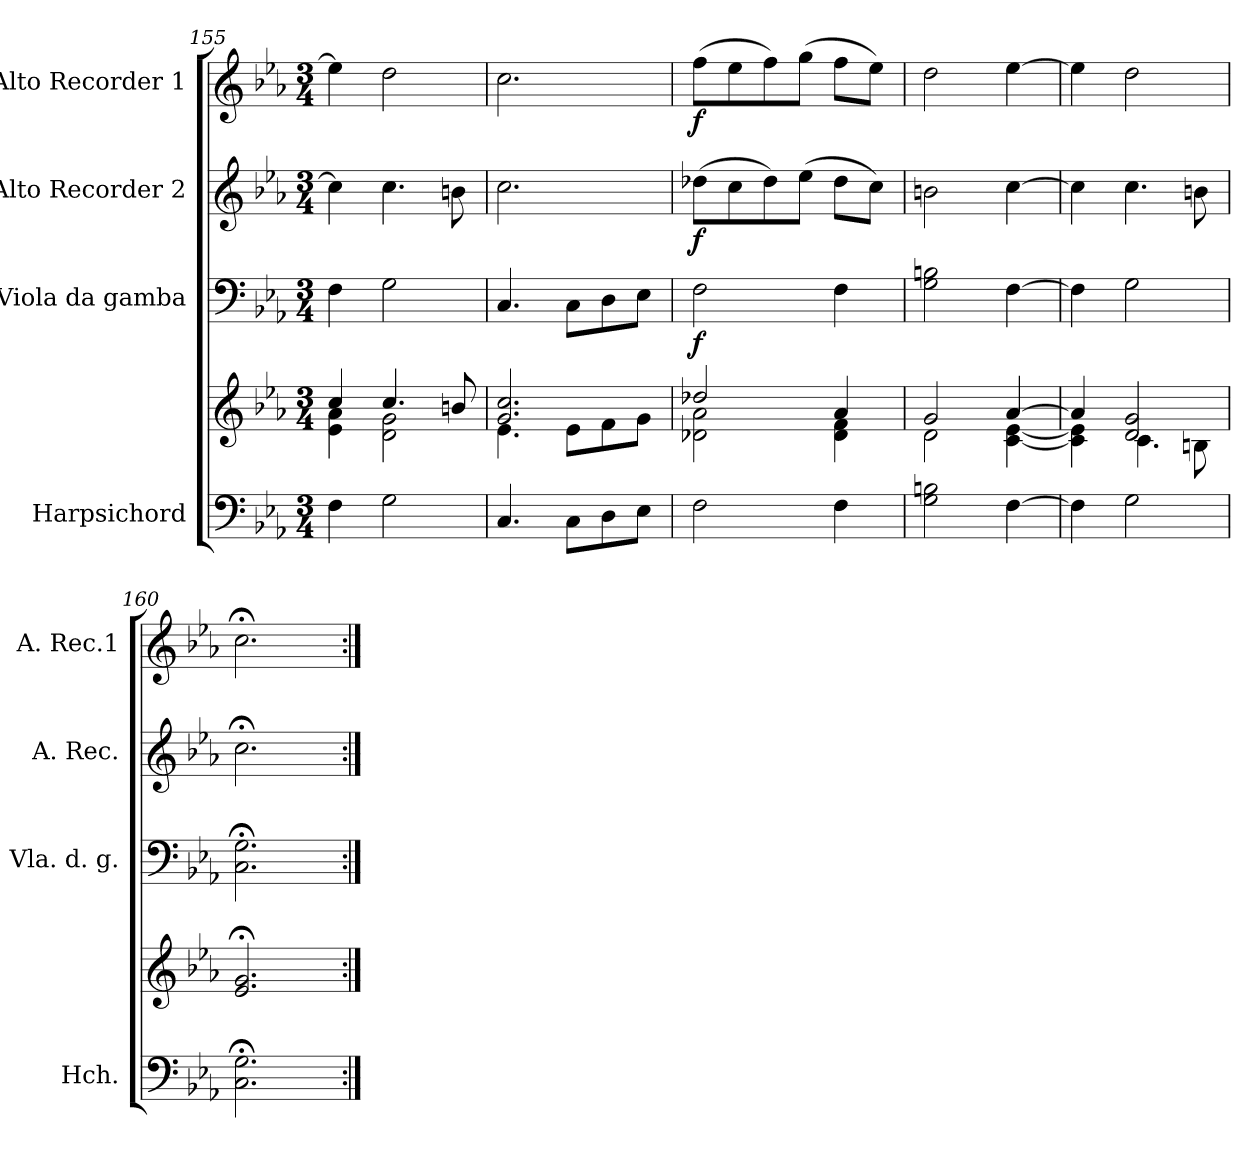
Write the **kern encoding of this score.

**kern	**kern	**kern	**dynam	**kern	**dynam	**kern	**dynam
*part4	*part4	*part3	*part3	*part2	*part2	*part1	*part1
*staff5	*staff4	*staff3	*staff3	*staff2	*staff2	*staff1	*staff1
*I"Harpsichord	*	*I"Viola da gamba	*	*I"Alto Recorder 2	*	*I"Alto Recorder 1	*
*I'Hch.	*	*I'Vla. d. g.	*	*I'A. Rec.	*	*I'A. Rec.1	*
*clefF4	*clefG2	*clefF4	*	*clefG2	*	*clefG2	*
*k[b-e-a-]	*k[b-e-a-]	*k[b-e-a-]	*	*k[b-e-a-]	*	*k[b-e-a-]	*
*M3/4	*M3/4	*M3/4	*	*M3/4	*	*M3/4	*
=155	=155	=155	=155	=155	=155	=155	=155
*	*^	*	*	*	*	*	*
4F\	4cc/	4e-\ 4a-\	4F\	.	4cc\]	.	4ee-\]	.
2G\	4.cc/	2d\ 2g\	2G\	.	4.cc\	.	2dd\	.
.	8bn/	.	.	.	8bn\	.	.	.
=156	=156	=156	=156	=156	=156	=156	=156	=156
4.C/	2.g/ 2.cc/	4.e-\	4.C/	.	2.cc\	.	2.cc\	.
8C\L	.	8e-\L	8C\L	.	.	.	.	.
8D\	.	8f\	8D\	.	.	.	.	.
8E-\J	.	8g\J	8E-\J	.	.	.	.	.
=157	=157	=157	=157	=157	=157	=157	=157	=157
!	!	!	!	!LO:DY:b	!	!LO:DY:b	!	!LO:DY:b
2F\	2dd-X/	2d-X\ 2a-\	2F\	f	(8dd-X\L	f	(8ff\L	f
.	.	.	.	.	8cc\	.	8ee-\	.
.	.	.	.	.	8dd-\)	.	8ff\)	.
.	.	.	.	.	(8ee-\J	.	(8gg\J	.
4F\	4a-/	4d-\ 4f\	4F\	.	8dd-\L	.	8ff\L	.
.	.	.	.	.	8cc\J)	.	8ee-\J)	.
=158	=158	=158	=158	=158	=158	=158	=158	=158
2G\ 2Bn\	2g/	2d\	2G\ 2Bn\	.	2bn\	.	2dd\	.
[4F\	[4a-/	[4c\ [4e-\	[4F\	.	[4cc\	.	[4ee-\	.
=159	=159	=159	=159	=159	=159	=159	=159	=159
4F\]	4a-/]	4c\] 4e-\]	4F\]	.	4cc\]	.	4ee-\]	.
2G\	2d/ 2g/	4.c\	2G\	.	4.cc\	.	2dd\	.
.	.	8Bn\	.	.	8bn\	.	.	.
*	*v	*v	*	*	*	*	*	*
=160	=160	=160	=160	=160	=160	=160	=160
2.C\;< 2.G\;<	2.e-/;< 2.g/;<	2.C\;< 2.G\;<	.	2.cc;<\	.	2.cc;<\	.
=:|!	=:|!	=:|!	=:|!	=:|!	=:|!	=:|!	=:|!
*-	*-	*-	*-	*-	*-	*-	*-
